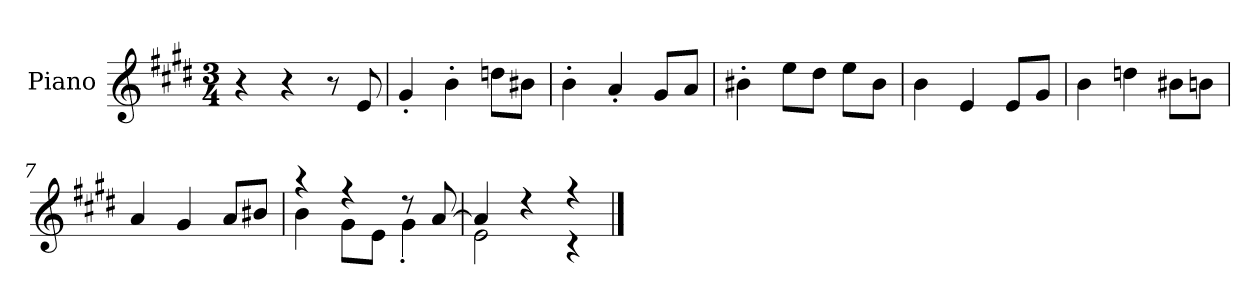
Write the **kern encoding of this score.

**kern
*part1
*staff1
*I"Piano
*I'P-no
*clefG2
*k[f#c#g#d#]
*M3/4
*MM177
=1
4r
4r
8r
8e/
=2
4g#'/
4b'\
8ddn\L
8b#X\J
=3
4b'\
4a'/
8g#/L
8a/J
=4
4b#X'\
8ee\L
8dd#\J
8ee\L
8b#\J
=5
4b\
4e/
8e/L
8g#/J
=6
4b\
4ddn\
8b#X\L
8bn\J
=7
4a/
4g#/
8a/L
8b#X/J
!!LO:LB:g=z
=8
*^
4r	4b\
4r	8g#\L
.	8e\J
8r	4g#'\
[8a/	.
=9	=9
4a/]	2e\
4r	.
4r	4r
*v	*v
==
*-
